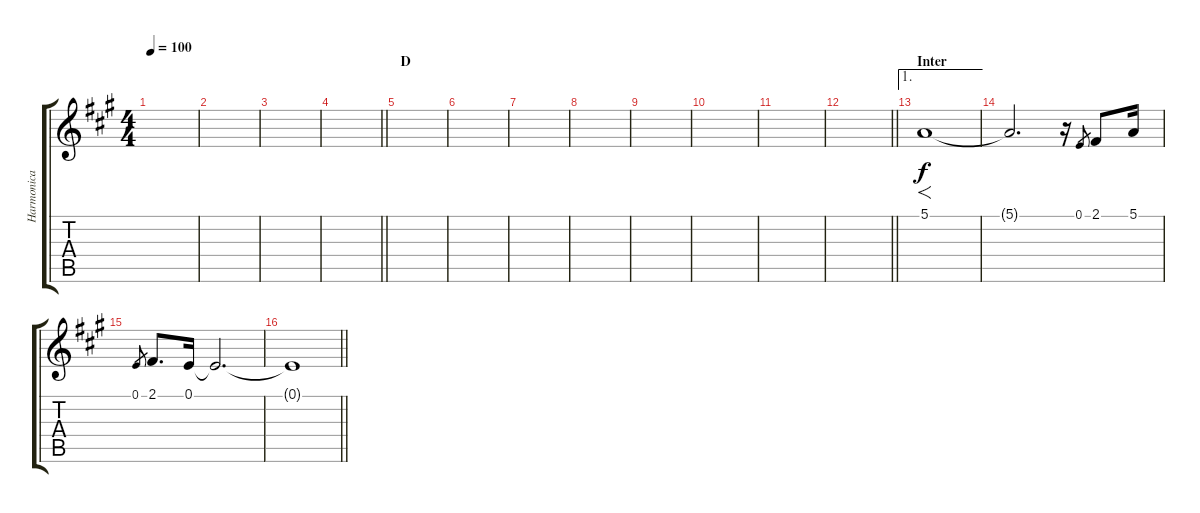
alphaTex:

\track ("Harmonica" "Harmonica") {instrument harmonica}
\staff {score tabs}
\tuning (E4 B3 G3 D3 A2 E2) {hide}
\ts (4 4)
\tempo 100
\clef g2
\ks a
|
|
|
\barLineRight lightlight
|
\section ("" "D")
|
|
|
|
|
|
|
\barLineRight lightlight
|
\ae 1
\section ("" "Inter")
5.1.1{f} |
5.1{t}.2{d} r.16 0.1.8{gr} 2.1.8 5.1.16 |
0.1.8{gr} 2.1.8{d} 0.1.16 0.1{t}.2{d} |
\barLineRight lightlight
0.1{t}.1
